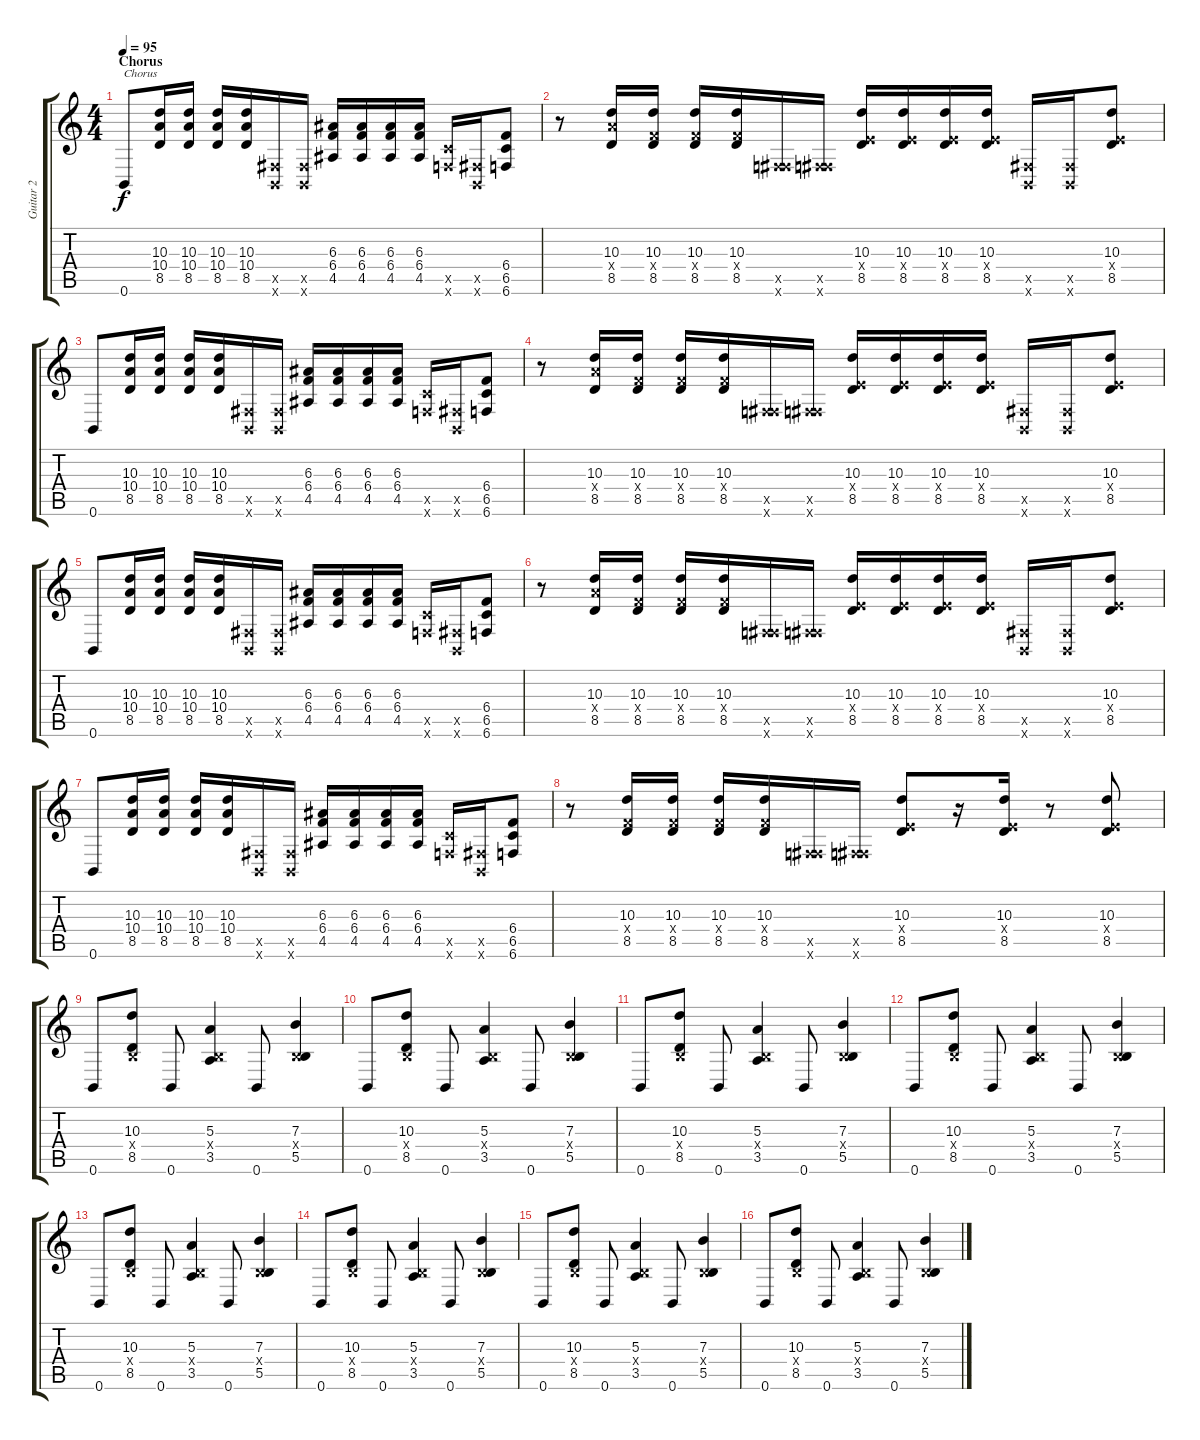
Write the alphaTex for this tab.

\track ("Guitar 2" "Guitar 2") {instrument distortionguitar}
\staff {score tabs}
\tuning (Db4 Ab3 E3 B2 Gb2 B1) {hide}
\ts (4 4)
\section ("" "Chorus")
\tempo 95
\clef g2
\ks c
0.6.8{txt "Chorus" dy f} (10.3 10.4 8.5).16 (10.3 10.4 8.5).16 (10.3 10.4 8.5).16 (10.3 10.4 8.5).16 (0.5{x} 0.6{x}).16 (0.5{x} 0.6{x}).16 (6.3 6.4 4.5).16 (6.3 6.4 4.5).16 (6.3 6.4 4.5).16 (6.3 6.4 4.5).16 (6.5{x} 6.6{x}).16 (0.5{x} 0.6{x}).16 (6.4 6.5 6.6).8 |
r.8 (10.3 10.4{x} 8.5).16 (10.3 6.4{x} 8.5).16 (10.3 6.4{x} 8.5).16 (10.3 6.4{x} 8.5).16 (0.5{x} 6.6{x}).16 (0.5{x} 6.6{x}).16 (10.3 5.4{x} 8.5).16 (10.3 5.4{x} 8.5).16 (10.3 5.4{x} 8.5).16 (10.3 5.4{x} 8.5).16 (0.5{x} 0.6{x}).16 (0.5{x} 0.6{x}).16 (10.3 5.4{x} 8.5).8 |
0.6.8 (10.3 10.4 8.5).16 (10.3 10.4 8.5).16 (10.3 10.4 8.5).16 (10.3 10.4 8.5).16 (0.5{x} 0.6{x}).16 (0.5{x} 0.6{x}).16 (6.3 6.4 4.5).16 (6.3 6.4 4.5).16 (6.3 6.4 4.5).16 (6.3 6.4 4.5).16 (6.5{x} 6.6{x}).16 (0.5{x} 0.6{x}).16 (6.4 6.5 6.6).8 |
r.8 (10.3 10.4{x} 8.5).16 (10.3 6.4{x} 8.5).16 (10.3 6.4{x} 8.5).16 (10.3 6.4{x} 8.5).16 (0.5{x} 6.6{x}).16 (0.5{x} 6.6{x}).16 (10.3 5.4{x} 8.5).16 (10.3 5.4{x} 8.5).16 (10.3 5.4{x} 8.5).16 (10.3 5.4{x} 8.5).16 (0.5{x} 0.6{x}).16 (0.5{x} 0.6{x}).16 (10.3 5.4{x} 8.5).8 |
0.6.8 (10.3 10.4 8.5).16 (10.3 10.4 8.5).16 (10.3 10.4 8.5).16 (10.3 10.4 8.5).16 (0.5{x} 0.6{x}).16 (0.5{x} 0.6{x}).16 (6.3 6.4 4.5).16 (6.3 6.4 4.5).16 (6.3 6.4 4.5).16 (6.3 6.4 4.5).16 (6.5{x} 6.6{x}).16 (0.5{x} 0.6{x}).16 (6.4 6.5 6.6).8 |
r.8 (10.3 10.4{x} 8.5).16 (10.3 6.4{x} 8.5).16 (10.3 6.4{x} 8.5).16 (10.3 6.4{x} 8.5).16 (0.5{x} 6.6{x}).16 (0.5{x} 6.6{x}).16 (10.3 5.4{x} 8.5).16 (10.3 5.4{x} 8.5).16 (10.3 5.4{x} 8.5).16 (10.3 5.4{x} 8.5).16 (0.5{x} 0.6{x}).16 (0.5{x} 0.6{x}).16 (10.3 5.4{x} 8.5).8 |
0.6.8 (10.3 10.4 8.5).16 (10.3 10.4 8.5).16 (10.3 10.4 8.5).16 (10.3 10.4 8.5).16 (0.5{x} 0.6{x}).16 (0.5{x} 0.6{x}).16 (6.3 6.4 4.5).16 (6.3 6.4 4.5).16 (6.3 6.4 4.5).16 (6.3 6.4 4.5).16 (6.5{x} 6.6{x}).16 (0.5{x} 0.6{x}).16 (6.4 6.5 6.6).8 |
r.8 (10.3 6.4{x} 8.5).16 (10.3 6.4{x} 8.5).16 (10.3 6.4{x} 8.5).16 (10.3 6.4{x} 8.5).16 (0.5{x} 6.6{x}).16 (0.5{x} 6.6{x}).16 (10.3 5.4{x} 8.5).8 r.16 (10.3 5.4{x} 8.5).16 r.8 (10.3 5.4{x} 8.5).8 |
0.6.8 (10.3 0.4{x} 8.5).8 0.6.8 (5.3 0.4{x} 3.5).4 0.6.8 (7.3 0.4{x} 5.5).4 |
0.6.8 (10.3 0.4{x} 8.5).8 0.6.8 (5.3 0.4{x} 3.5).4 0.6.8 (7.3 0.4{x} 5.5).4 |
0.6.8 (10.3 0.4{x} 8.5).8 0.6.8 (5.3 0.4{x} 3.5).4 0.6.8 (7.3 0.4{x} 5.5).4 |
0.6.8 (10.3 0.4{x} 8.5).8 0.6.8 (5.3 0.4{x} 3.5).4 0.6.8 (7.3 0.4{x} 5.5).4 |
0.6.8 (10.3 0.4{x} 8.5).8 0.6.8 (5.3 0.4{x} 3.5).4 0.6.8 (7.3 0.4{x} 5.5).4 |
0.6.8 (10.3 0.4{x} 8.5).8 0.6.8 (5.3 0.4{x} 3.5).4 0.6.8 (7.3 0.4{x} 5.5).4 |
0.6.8 (10.3 0.4{x} 8.5).8 0.6.8 (5.3 0.4{x} 3.5).4 0.6.8 (7.3 0.4{x} 5.5).4 |
0.6.8 (10.3 0.4{x} 8.5).8 0.6.8 (5.3 0.4{x} 3.5).4 0.6.8 (7.3 0.4{x} 5.5).4
